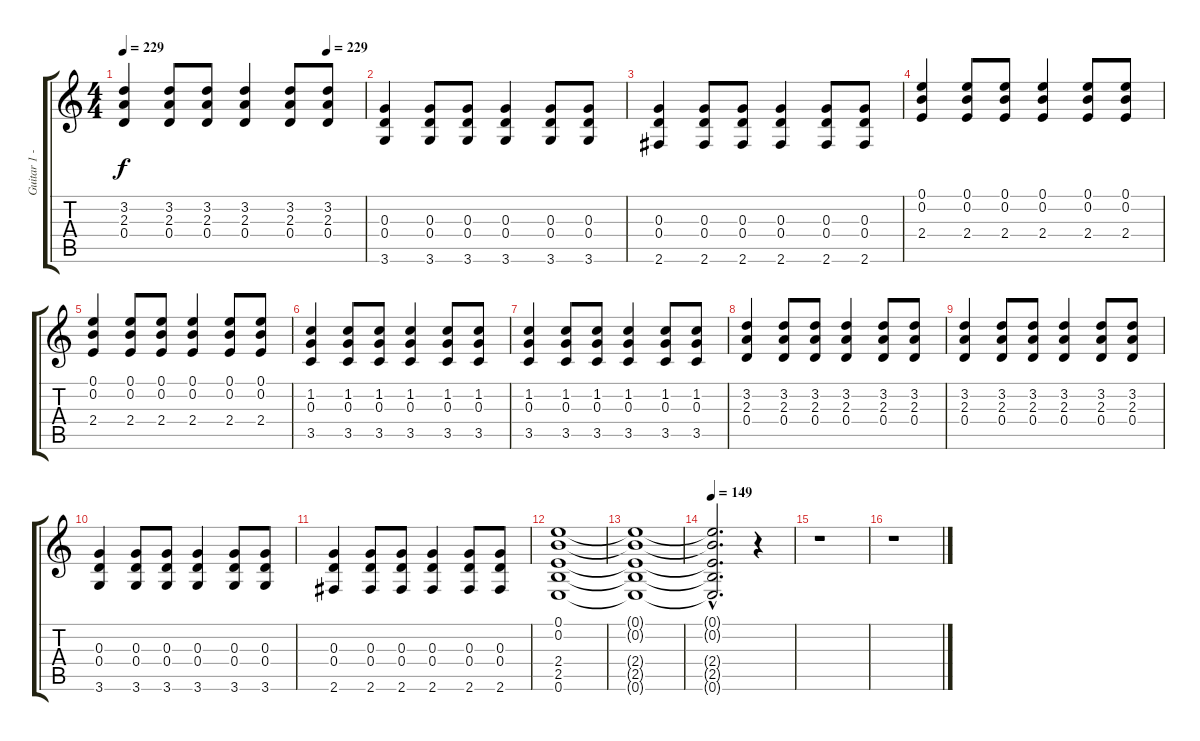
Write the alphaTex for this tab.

\track ("Guitar 1 - El Hefe" "Guitar 1 -") {instrument overdrivenguitar}
\staff {score tabs}
\tuning (E4 B3 G3 D3 A2 E2) {hide}
\ts (4 4)
\tempo 229
\tempo (229 0.84375)
\clef g2
\ks c
(3.2 2.3 0.4).4{dy f} (3.2 2.3 0.4).8 (3.2 2.3 0.4).8 (3.2 2.3 0.4).4 (3.2 2.3 0.4).8 (3.2 2.3 0.4).8 |
(0.3 0.4 3.6).4 (0.3 0.4 3.6).8 (0.3 0.4 3.6).8 (0.3 0.4 3.6).4 (0.3 0.4 3.6).8 (0.3 0.4 3.6).8 |
(0.3 0.4 2.6).4 (0.3 0.4 2.6).8 (0.3 0.4 2.6).8 (0.3 0.4 2.6).4 (0.3 0.4 2.6).8 (0.3 0.4 2.6).8 |
(0.1 0.2 2.4).4 (0.1 0.2 2.4).8 (0.1 0.2 2.4).8 (0.1 0.2 2.4).4 (0.1 0.2 2.4).8 (0.1 0.2 2.4).8 |
(0.1 0.2 2.4).4 (0.1 0.2 2.4).8 (0.1 0.2 2.4).8 (0.1 0.2 2.4).4 (0.1 0.2 2.4).8 (0.1 0.2 2.4).8 |
(1.2 0.3 3.5).4 (1.2 0.3 3.5).8 (1.2 0.3 3.5).8 (1.2 0.3 3.5).4 (1.2 0.3 3.5).8 (1.2 0.3 3.5).8 |
(1.2 0.3 3.5).4 (1.2 0.3 3.5).8 (1.2 0.3 3.5).8 (1.2 0.3 3.5).4 (1.2 0.3 3.5).8 (1.2 0.3 3.5).8 |
(3.2 2.3 0.4).4 (3.2 2.3 0.4).8 (3.2 2.3 0.4).8 (3.2 2.3 0.4).4 (3.2 2.3 0.4).8 (3.2 2.3 0.4).8 |
(3.2 2.3 0.4).4 (3.2 2.3 0.4).8 (3.2 2.3 0.4).8 (3.2 2.3 0.4).4 (3.2 2.3 0.4).8 (3.2 2.3 0.4).8 |
(0.3 0.4 3.6).4 (0.3 0.4 3.6).8 (0.3 0.4 3.6).8 (0.3 0.4 3.6).4 (0.3 0.4 3.6).8 (0.3 0.4 3.6).8 |
(0.3 0.4 2.6).4 (0.3 0.4 2.6).8 (0.3 0.4 2.6).8 (0.3 0.4 2.6).4 (0.3 0.4 2.6).8 (0.3 0.4 2.6).8 |
(0.1 0.2 2.4 2.5 0.6).1 |
(0.1{t} 0.2{t} 2.4{t} 2.5{t} 0.6{t}).1 |
\tempo 149
(0.1{hac t} 0.2{hac t} 2.4{hac t} 2.5{hac t} 0.6{hac t}).2{d} r.4 |
r.1 |
r.1
